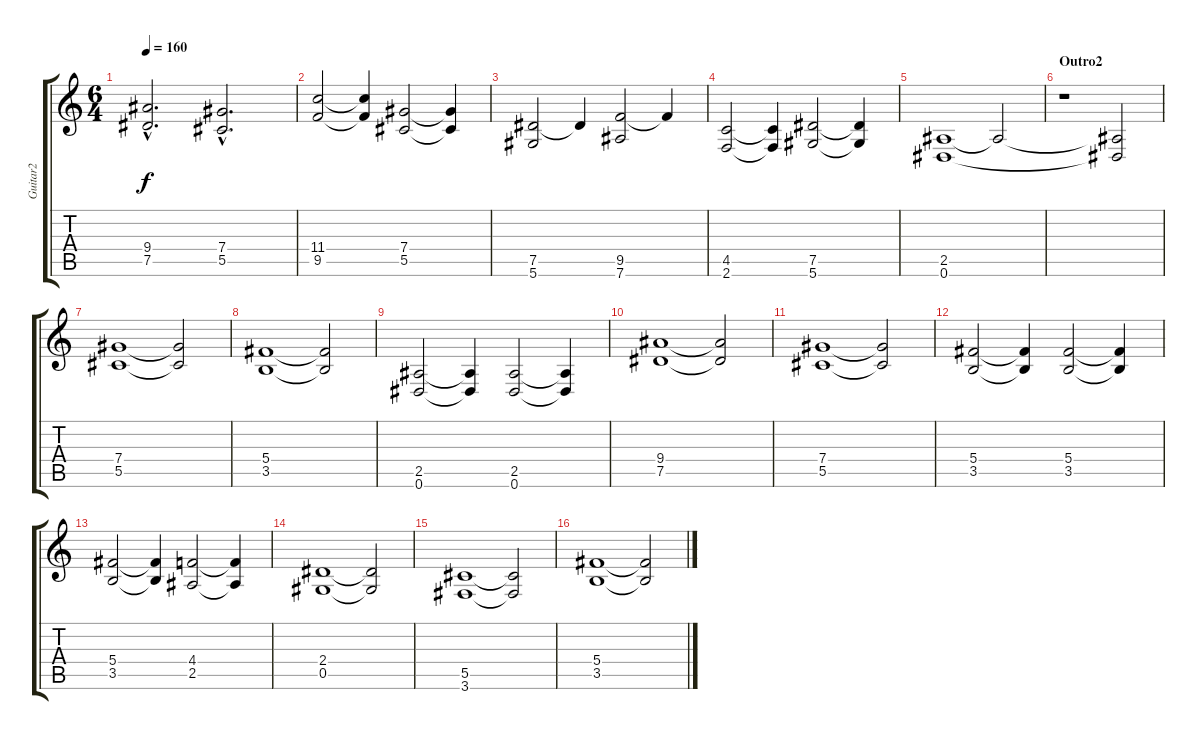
\track ("Guitar2" "Guitar2") {instrument distortionguitar}
\staff {score tabs}
\tuning (Eb4 Bb3 Gb3 Db3 Ab2 Eb2) {hide}
\ts (6 4)
\tempo 160
\clef g2
\ks c
(9.4{hac} 7.5{hac}).2{d dy f} (7.4{hac} 5.5{hac}).2{d} |
(11.4 9.5).2 (11.4{t} 9.5{t}).4 (7.4 5.5).2 (7.4{t} 5.5{t}).4 |
(7.5 5.6).2 7.5{t}.4 (9.5 7.6).2 9.5{t}.4 |
(4.5 2.6).2 (4.5{t} 2.6{t}).4 (7.5 5.6).2 (7.5{t} 5.6{t}).4 |
(2.5 0.6).1 2.5{t}.2 |
\section ("" "Outro2")
r.1 (2.5{t} 0.6{t}).2 |
(7.4 5.5).1 (7.4{t} 5.5{t}).2 |
(5.4 3.5).1 (5.4{t} 3.5{t}).2 |
(2.5 0.6).2 (2.5{t} 0.6{t}).4 (2.5 0.6).2 (2.5{t} 0.6{t}).4 |
(9.4 7.5).1 (9.4{t} 7.5{t}).2 |
(7.4 5.5).1 (7.4{t} 5.5{t}).2 |
(5.4 3.5).2 (5.4{t} 3.5{t}).4 (5.4 3.5).2 (5.4{t} 3.5{t}).4 |
(5.4 3.5).2 (5.4{t} 3.5{t}).4 (4.4 2.5).2 (4.4{t} 2.5{t}).4 |
(2.4 0.5).1 (2.4{t} 0.5{t}).2 |
(5.5 3.6).1 (5.5{t} 3.6{t}).2 |
(5.4 3.5).1 (5.4{t} 3.5{t}).2
